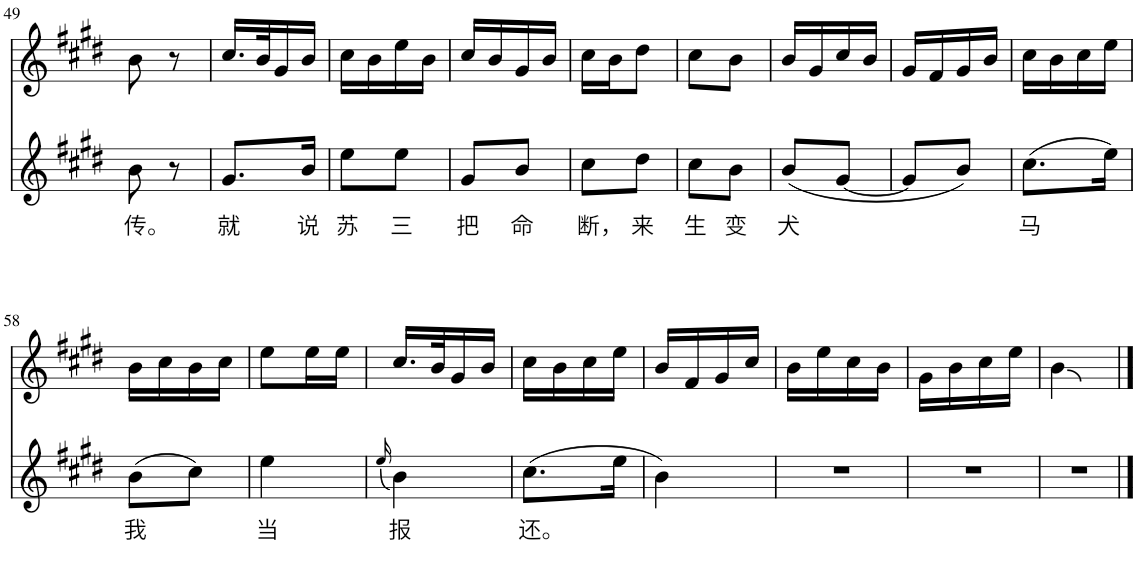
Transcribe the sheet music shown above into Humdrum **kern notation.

**kern	**text	**kern
*part2	*part2	*part1
*staff2	*staff2	*staff1
*I"Piano	*	*I"Piano
*I'Pno	*	*I'Pno
!!LO:PB:g=z
*clefG2	*	*clefG2
*k[f#c#g#d#]	*	*k[f#c#g#d#]
*M1/4	*	*M1/4
=49	=49	=49
!	!LO:LY:b	!
8b\	传。	8b\
8r	.	8r
=50	=50	=50
!	!LO:LY:b	!
8.g#/L	就	16.cc#/LL
.	.	32b/K
.	.	16g#/
!	!LO:LY:b	!
16b/Jk	说	16b/JJ
=51	=51	=51
!	!LO:LY:b	!
8ee\L	苏	16cc#\LL
.	.	16b\
!	!LO:LY:b	!
8ee\J	三	16ee\
.	.	16b\JJ
=52	=52	=52
!	!LO:LY:b	!
8g#/L	把	16cc#/LL
.	.	16b/
!	!LO:LY:b	!
8b/J	命	16g#/
.	.	16b/JJ
=53	=53	=53
!	!LO:LY:b	!
8cc#\L	断，	16cc#\LL
.	.	16b\J
!	!LO:LY:b	!
8dd#\J	来	8dd#\J
=54	=54	=54
!	!LO:LY:b	!
8cc#\L	生	8cc#\L
!	!LO:LY:b	!
8b\J	变	8b\J
=55	=55	=55
!	!LO:LY:b	!
(8b/L	犬	16b/LL
.	.	16g#/
[8g#/J	.	16cc#/
.	.	16b/JJ
=56	=56	=56
8g#/L]	.	16g#/LL
.	.	16f#/
8b/J)	.	16g#/
.	.	16b/JJ
=57	=57	=57
!	!LO:LY:b	!
(8.cc#\L	马	16cc#\LL
.	.	16b\
.	.	16cc#\
16ee\Jk)	.	16ee\JJ
!!LO:LB:g=z
=58	=58	=58
!	!LO:LY:b	!
(8b\L	我	16b\LL
.	.	16cc#\
8cc#\J)	.	16b\
.	.	16cc#\JJ
=59	=59	=59
!	!LO:LY:b	!
4ee\	当	8ee\L
.	.	16ee\L
.	.	16ee\JJ
=60	=60	=60
(16qee/	.	.
!	!LO:LY:b	!
4b\)	报	16.cc#/LL
.	.	32b/K
.	.	16g#/
.	.	16b/JJ
=61	=61	=61
!	!LO:LY:b	!
(8.cc#\L	还。	16cc#\LL
.	.	16b\
.	.	16cc#\
16ee\Jk	.	16ee\JJ
=62	=62	=62
4b\)	.	16b/LL
.	.	16f#/
.	.	16g#/
.	.	16cc#/JJ
=63	=63	=63
4r	.	16b\LL
.	.	16ee\
.	.	16cc#\
.	.	16b\JJ
=64	=64	=64
4r	.	16g#\LL
.	.	16b\
.	.	16cc#\
.	.	16ee\JJ
=65	=65	=65
4r	.	4b\
==	==	==
*-	*-	*-
